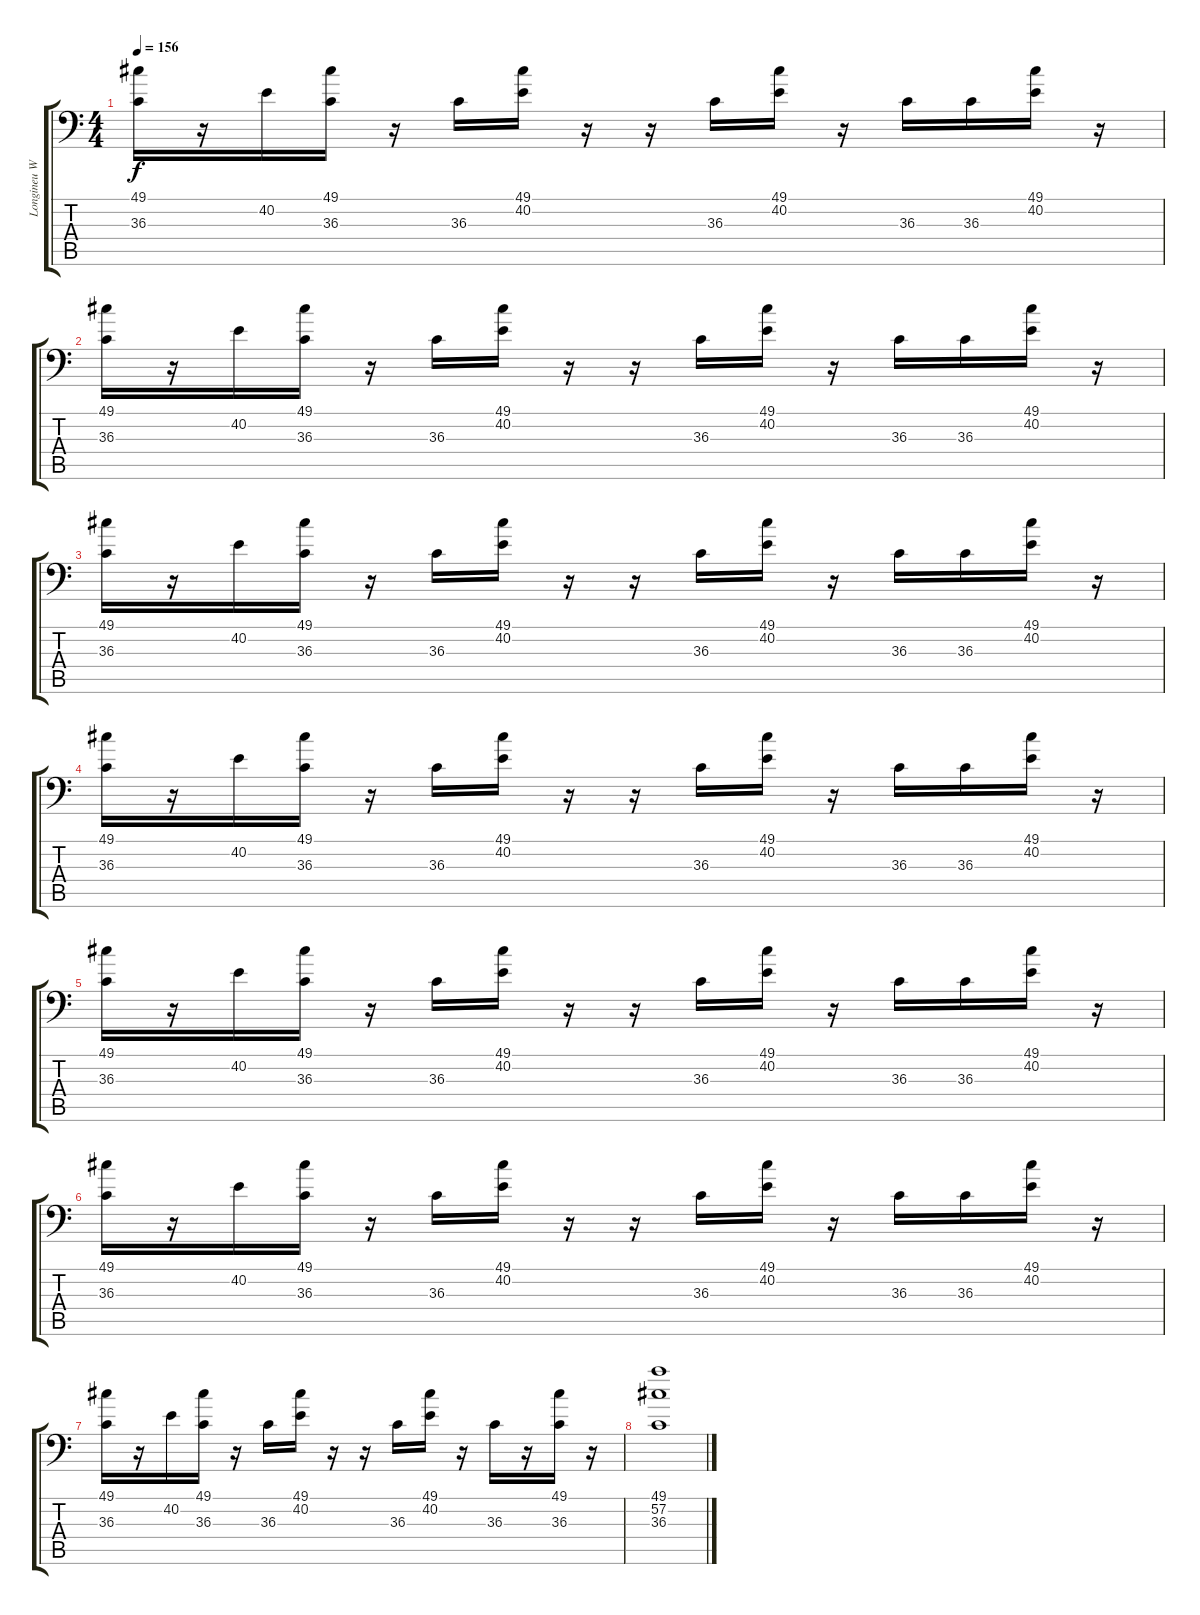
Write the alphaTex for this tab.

\track ("Longineu W. Parsons III" "Longineu W") {instrument acousticgrandpiano}
\staff {score tabs}
\tuning (C-1 C-1 C-1 C-1 C-1 C-1) {hide}
\ts (4 4)
\tempo 156
\clef f4
\ks c
(49.1 36.3).16{dy f} r.16 40.2.16 (49.1 36.3).16 r.16 36.3.16 (49.1 40.2).16 r.16 r.16 36.3.16 (49.1 40.2).16 r.16 36.3.16 36.3.16 (49.1 40.2).16 r.16 |
(49.1 36.3).16 r.16 40.2.16 (49.1 36.3).16 r.16 36.3.16 (49.1 40.2).16 r.16 r.16 36.3.16 (49.1 40.2).16 r.16 36.3.16 36.3.16 (49.1 40.2).16 r.16 |
(49.1 36.3).16 r.16 40.2.16 (49.1 36.3).16 r.16 36.3.16 (49.1 40.2).16 r.16 r.16 36.3.16 (49.1 40.2).16 r.16 36.3.16 36.3.16 (49.1 40.2).16 r.16 |
(49.1 36.3).16 r.16 40.2.16 (49.1 36.3).16 r.16 36.3.16 (49.1 40.2).16 r.16 r.16 36.3.16 (49.1 40.2).16 r.16 36.3.16 36.3.16 (49.1 40.2).16 r.16 |
(49.1 36.3).16 r.16 40.2.16 (49.1 36.3).16 r.16 36.3.16 (49.1 40.2).16 r.16 r.16 36.3.16 (49.1 40.2).16 r.16 36.3.16 36.3.16 (49.1 40.2).16 r.16 |
(49.1 36.3).16 r.16 40.2.16 (49.1 36.3).16 r.16 36.3.16 (49.1 40.2).16 r.16 r.16 36.3.16 (49.1 40.2).16 r.16 36.3.16 36.3.16 (49.1 40.2).16 r.16 |
(49.1 36.3).16 r.16 40.2.16 (49.1 36.3).16 r.16 36.3.16 (49.1 40.2).16 r.16 r.16 36.3.16 (49.1 40.2).16 r.16 36.3.16 r.16 (49.1 36.3).16 r.16 |
(49.1 57.2 36.3).1
